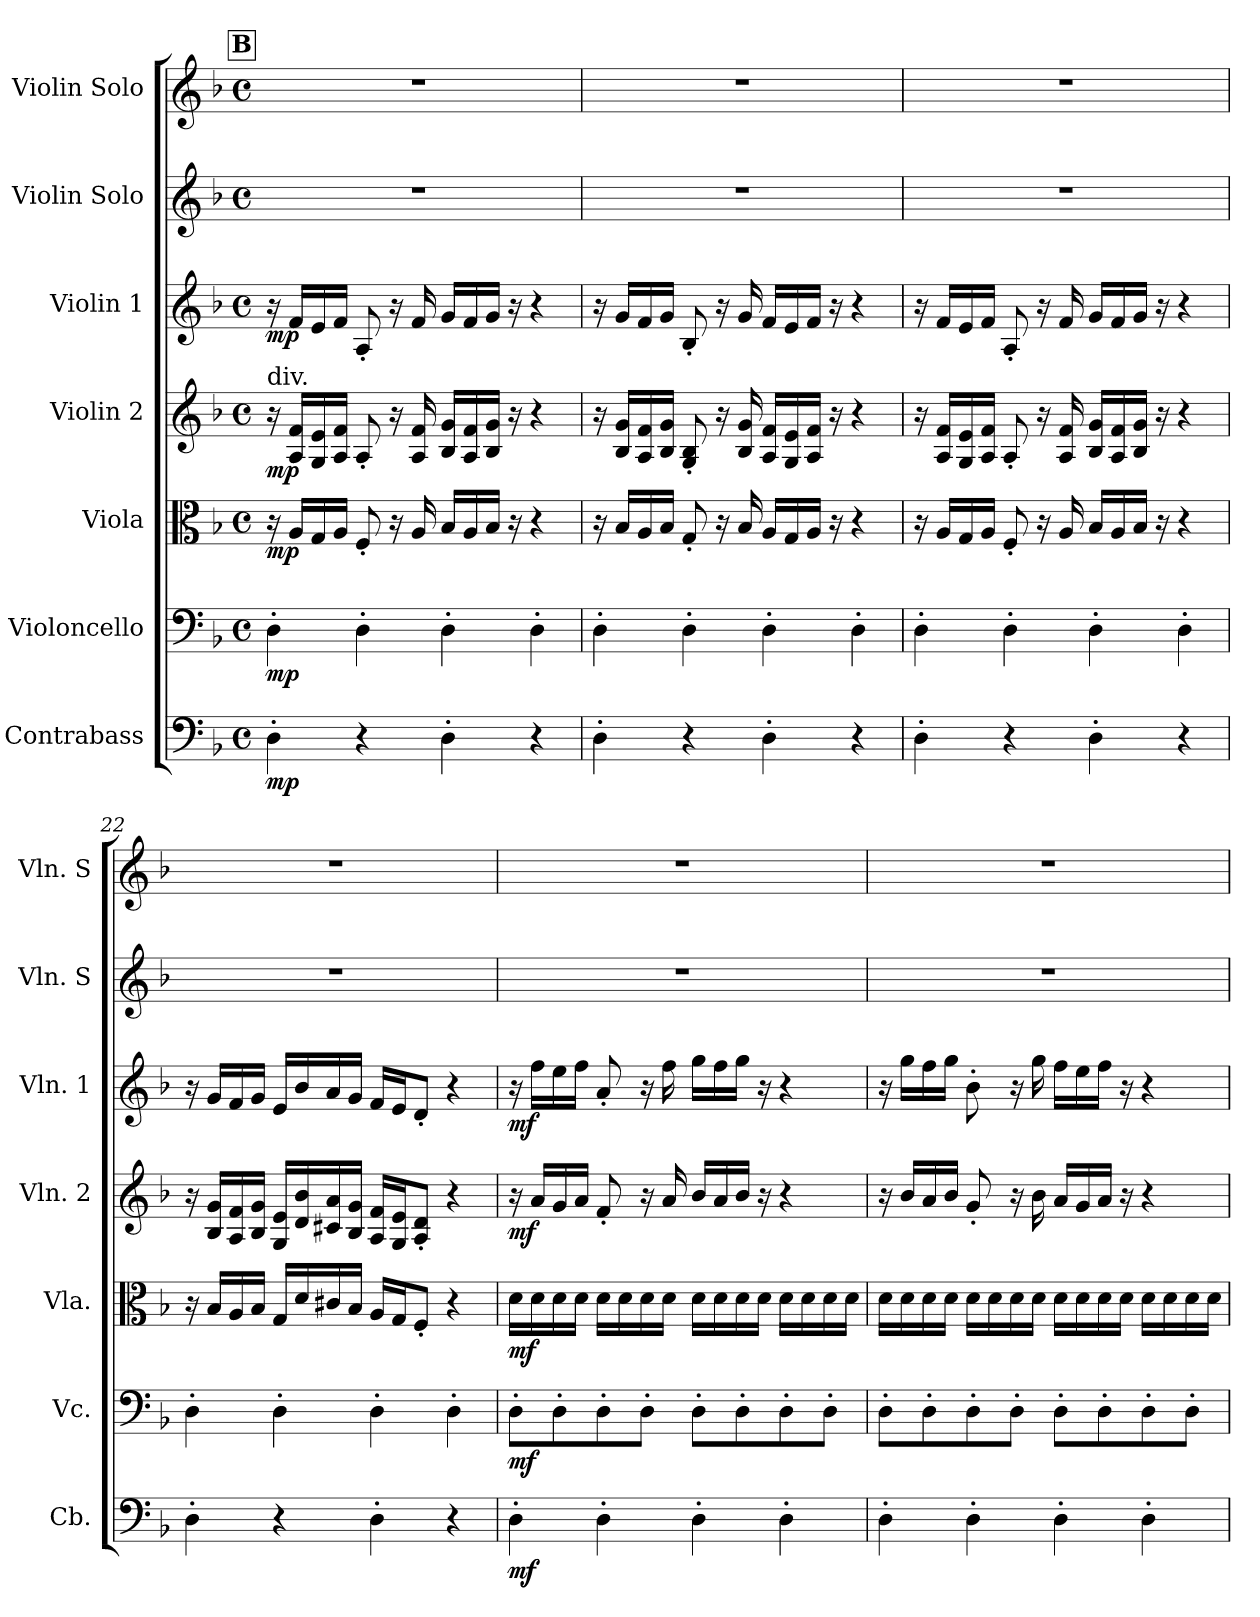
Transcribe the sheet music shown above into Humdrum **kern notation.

**kern	**dynam	**kern	**dynam	**kern	**dynam	**kern	**dynam	**kern	**dynam	**kern	**kern
*part7	*part7	*part6	*part6	*part5	*part5	*part4	*part4	*part3	*part3	*part2	*part1
*staff7	*staff7	*staff6	*staff6	*staff5	*staff5	*staff4	*staff4	*staff3	*staff3	*staff2	*staff1
*I"Contrabass	*	*I"Violoncello	*	*I"Viola	*	*I"Violin 2	*	*I"Violin 1	*	*I"Violin Solo	*I"Violin Solo
*I'Cb.	*	*I'Vc.	*	*I'Vla.	*	*I'Vln. 2	*	*I'Vln. 1	*	*I'Vln. S	*I'Vln. S
!!LO:PB:g=z
*clefF4	*	*clefF4	*	*clefC3	*	*clefG2	*	*clefG2	*	*clefG2	*clefG2
*ITrd7c12	*	*	*	*	*	*	*	*	*	*	*
*k[b-]	*	*k[b-]	*	*k[b-]	*	*k[b-]	*	*k[b-]	*	*k[b-]	*k[b-]
*M4/4	*	*M4/4	*	*M4/4	*	*M4/4	*	*M4/4	*	*M4/4	*M4/4
*met(c)	*	*met(c)	*	*met(c)	*	*met(c)	*	*met(c)	*	*met(c)	*met(c)
!!LO:REH:place=s1:a:B:fs=14:t=B
=19	=19	=19	=19	=19	=19	=19	=19	=19	=19	=19	=19
!	!	!	!	!	!	!LO:TX:a:t=div.	!	!	!	!	!
!	!LO:DY:b	!	!LO:DY:b	!	!LO:DY:b	!	!LO:DY:b	!	!LO:DY:b	!	!
4DD'\	mp	4D'\	mp	16r	mp	16r	mp	16r	mp	1r	1r
.	.	.	.	16A/LL	.	16A/ 16f/LL	.	16f/LL	.	.	.
.	.	.	.	16G/	.	16G/ 16e/	.	16e/	.	.	.
.	.	.	.	16A/JJ	.	16A/ 16f/JJ	.	16f/JJ	.	.	.
4r	.	4D'\	.	8F'/	.	8A'/	.	8A'/	.	.	.
.	.	.	.	16r	.	16r	.	16r	.	.	.
.	.	.	.	16A/	.	16A/ 16f/	.	16f/	.	.	.
4DD'\	.	4D'\	.	16B-/LL	.	16B-/ 16g/LL	.	16g/LL	.	.	.
.	.	.	.	16A/	.	16A/ 16f/	.	16f/	.	.	.
.	.	.	.	16B-/JJ	.	16B-/ 16g/JJ	.	16g/JJ	.	.	.
.	.	.	.	16r	.	16r	.	16r	.	.	.
4r	.	4D'\	.	4r	.	4r	.	4r	.	.	.
=20	=20	=20	=20	=20	=20	=20	=20	=20	=20	=20	=20
4DD'\	.	4D'\	.	16r	.	16r	.	16r	.	1r	1r
.	.	.	.	16B-/LL	.	16B-/ 16g/LL	.	16g/LL	.	.	.
.	.	.	.	16A/	.	16A/ 16f/	.	16f/	.	.	.
.	.	.	.	16B-/JJ	.	16B-/ 16g/JJ	.	16g/JJ	.	.	.
4r	.	4D'\	.	8G'/	.	8G/' 8B-/'	.	8B-'/	.	.	.
.	.	.	.	16r	.	16r	.	16r	.	.	.
.	.	.	.	16B-/	.	16B-/ 16g/	.	16g/	.	.	.
4DD'\	.	4D'\	.	16A/LL	.	16A/ 16f/LL	.	16f/LL	.	.	.
.	.	.	.	16G/	.	16G/ 16e/	.	16e/	.	.	.
.	.	.	.	16A/JJ	.	16A/ 16f/JJ	.	16f/JJ	.	.	.
.	.	.	.	16r	.	16r	.	16r	.	.	.
4r	.	4D'\	.	4r	.	4r	.	4r	.	.	.
!!LO:PB:g=z
=21	=21	=21	=21	=21	=21	=21	=21	=21	=21	=21	=21
4DD'\	.	4D'\	.	16r	.	16r	.	16r	.	1r	1r
.	.	.	.	16A/LL	.	16A/ 16f/LL	.	16f/LL	.	.	.
.	.	.	.	16G/	.	16G/ 16e/	.	16e/	.	.	.
.	.	.	.	16A/JJ	.	16A/ 16f/JJ	.	16f/JJ	.	.	.
4r	.	4D'\	.	8F'/	.	8A'/	.	8A'/	.	.	.
.	.	.	.	16r	.	16r	.	16r	.	.	.
.	.	.	.	16A/	.	16A/ 16f/	.	16f/	.	.	.
4DD'\	.	4D'\	.	16B-/LL	.	16B-/ 16g/LL	.	16g/LL	.	.	.
.	.	.	.	16A/	.	16A/ 16f/	.	16f/	.	.	.
.	.	.	.	16B-/JJ	.	16B-/ 16g/JJ	.	16g/JJ	.	.	.
.	.	.	.	16r	.	16r	.	16r	.	.	.
4r	.	4D'\	.	4r	.	4r	.	4r	.	.	.
=22	=22	=22	=22	=22	=22	=22	=22	=22	=22	=22	=22
4DD'\	.	4D'\	.	16r	.	16r	.	16r	.	1r	1r
.	.	.	.	16B-/LL	.	16B-/ 16g/LL	.	16g/LL	.	.	.
.	.	.	.	16A/	.	16A/ 16f/	.	16f/	.	.	.
.	.	.	.	16B-/JJ	.	16B-/ 16g/JJ	.	16g/JJ	.	.	.
4r	.	4D'\	.	16G/LL	.	16G/ 16e/LL	.	16e/LL	.	.	.
.	.	.	.	16d/	.	16d/ 16b-/	.	16b-/	.	.	.
.	.	.	.	16c#X/	.	16c#X/ 16a/	.	16a/	.	.	.
.	.	.	.	16B-/JJ	.	16B-/ 16g/JJ	.	16g/JJ	.	.	.
4DD'\	.	4D'\	.	16A/LL	.	16A/ 16f/LL	.	16f/LL	.	.	.
.	.	.	.	16G/J	.	16G/ 16e/J	.	16e/J	.	.	.
.	.	.	.	8F'/J	.	8A/' 8d/'J	.	8d'/J	.	.	.
4r	.	4D'\	.	4r	.	4r	.	4r	.	.	.
!!LO:PB:g=z
=23	=23	=23	=23	=23	=23	=23	=23	=23	=23	=23	=23
!	!LO:DY:b	!	!LO:DY:b	!	!LO:DY:b	!	!LO:DY:b	!	!LO:DY:b	!	!
4DD'\	mf	8D'\L	mf	16d\LL	mf	16r	mf	16r	mf	1r	1r
.	.	.	.	16d\	.	16a/LL	.	16ff\LL	.	.	.
.	.	8D'\	.	16d\	.	16g/	.	16ee\	.	.	.
.	.	.	.	16d\JJ	.	16a/JJ	.	16ff\JJ	.	.	.
4DD'\	.	8D'\	.	16d\LL	.	8f'/	.	8a'/	.	.	.
.	.	.	.	16d\	.	.	.	.	.	.	.
.	.	8D'\J	.	16d\	.	16r	.	16r	.	.	.
.	.	.	.	16d\JJ	.	16a/	.	16ff\	.	.	.
4DD'\	.	8D'\L	.	16d\LL	.	16b-/LL	.	16gg\LL	.	.	.
.	.	.	.	16d\	.	16a/	.	16ff\	.	.	.
.	.	8D'\	.	16d\	.	16b-/JJ	.	16gg\JJ	.	.	.
.	.	.	.	16d\JJ	.	16r	.	16r	.	.	.
4DD'\	.	8D'\	.	16d\LL	.	4r	.	4r	.	.	.
.	.	.	.	16d\	.	.	.	.	.	.	.
.	.	8D'\J	.	16d\	.	.	.	.	.	.	.
.	.	.	.	16d\JJ	.	.	.	.	.	.	.
=24	=24	=24	=24	=24	=24	=24	=24	=24	=24	=24	=24
4DD'\	.	8D'\L	.	16d\LL	.	16r	.	16r	.	1r	1r
.	.	.	.	16d\	.	16b-/LL	.	16gg\LL	.	.	.
.	.	8D'\	.	16d\	.	16a/	.	16ff\	.	.	.
.	.	.	.	16d\JJ	.	16b-/JJ	.	16gg\JJ	.	.	.
4DD'\	.	8D'\	.	16d\LL	.	8g'/	.	8b-'\	.	.	.
.	.	.	.	16d\	.	.	.	.	.	.	.
.	.	8D'\J	.	16d\	.	16r	.	16r	.	.	.
.	.	.	.	16d\JJ	.	16b-\	.	16gg\	.	.	.
4DD'\	.	8D'\L	.	16d\LL	.	16a/LL	.	16ff\LL	.	.	.
.	.	.	.	16d\	.	16g/	.	16ee\	.	.	.
.	.	8D'\	.	16d\	.	16a/JJ	.	16ff\JJ	.	.	.
.	.	.	.	16d\JJ	.	16r	.	16r	.	.	.
4DD'\	.	8D'\	.	16d\LL	.	4r	.	4r	.	.	.
.	.	.	.	16d\	.	.	.	.	.	.	.
.	.	8D'\J	.	16d\	.	.	.	.	.	.	.
.	.	.	.	16d\JJ	.	.	.	.	.	.	.
=	=	=	=	=	=	=	=	=	=	=	=
*-	*-	*-	*-	*-	*-	*-	*-	*-	*-	*-	*-
